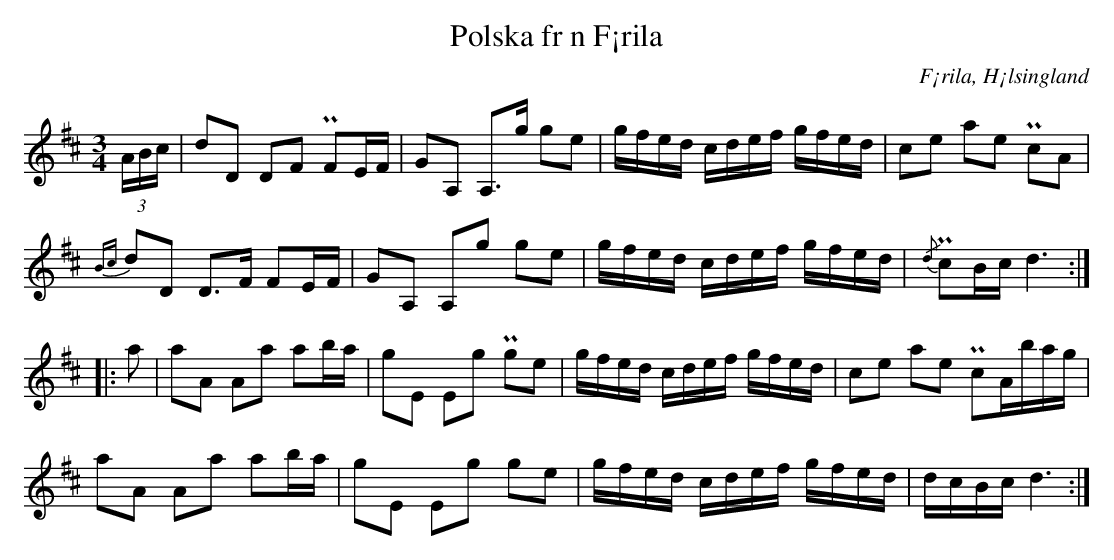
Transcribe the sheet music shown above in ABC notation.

X:1
T:Polska fr n F¡rila
O:F¡rila, H¡lsingland
M:3/4
L:1/16
U:t=turn
K:D
(3ABc | d2D2 D2F2 PF2EF | G2A,2 A,2>g2 g2e2 | gfed cdef gfed | c2e2 a2e2 Pc2A2 |
{Bc}d2D2 D2>F2 F2EF | G2A,2 A,2g2 g2e2 | gfed cdef gfed | {/d}Pc2Bc d6 ::
a2 | a2A2 A2a2 a2ba | g2E2 E2g2 Pg2e2 | gfed cdef gfed | c2e2 a2e2 Pc2A6/6b1/6a3/6g2/6 |
a2A2 A2a2 a2ba | g2E2 E2g2 g2e2 | gfed cdef gfed | dcBc d6 :|
